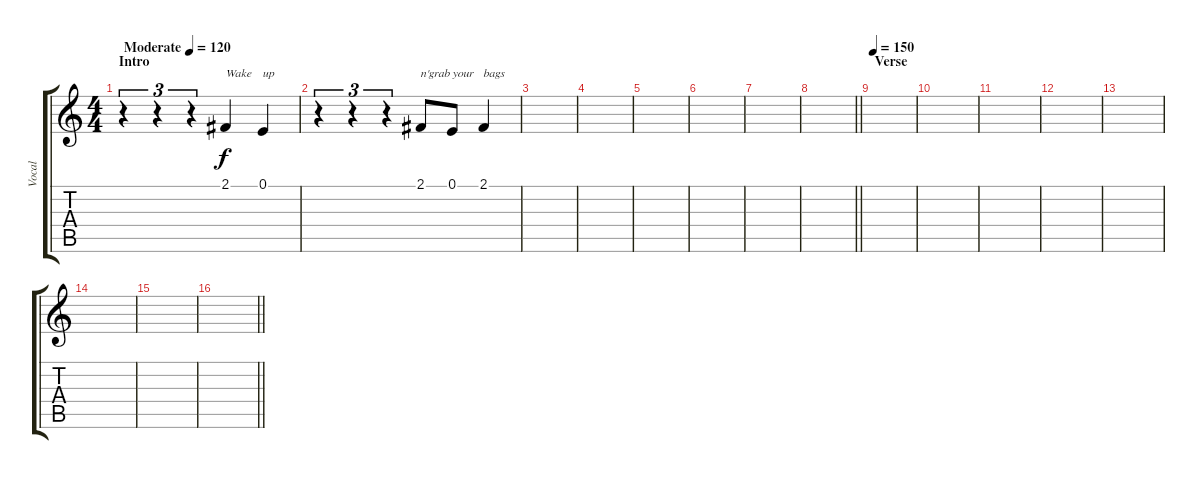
\track ("Vocal" "Vocal") {instrument lead1square}
\staff {score tabs}
\tuning (E4 B3 G3 D3 A2 E2) {hide}
\ts (4 4)
\section ("" "Intro")
\tempo (120 "Moderate")
\clef g2
\ks c
r.4{tu (3 2) dy f instrument lead1square} r.4{tu (3 2)} r.4{tu (3 2)} 2.1.4{txt "Wake"} 0.1.4{txt "up"} |
r.4{tu (3 2)} r.4{tu (3 2)} r.4{tu (3 2)} 2.1.8{txt "n'grab"} 0.1.8{txt "your"} 2.1.4{txt "bags"} |
|
|
|
|
|
\barLineRight lightlight
|
\section ("" "Verse")
\tempo 150
|
|
|
|
|
|
|
\barLineRight lightlight
